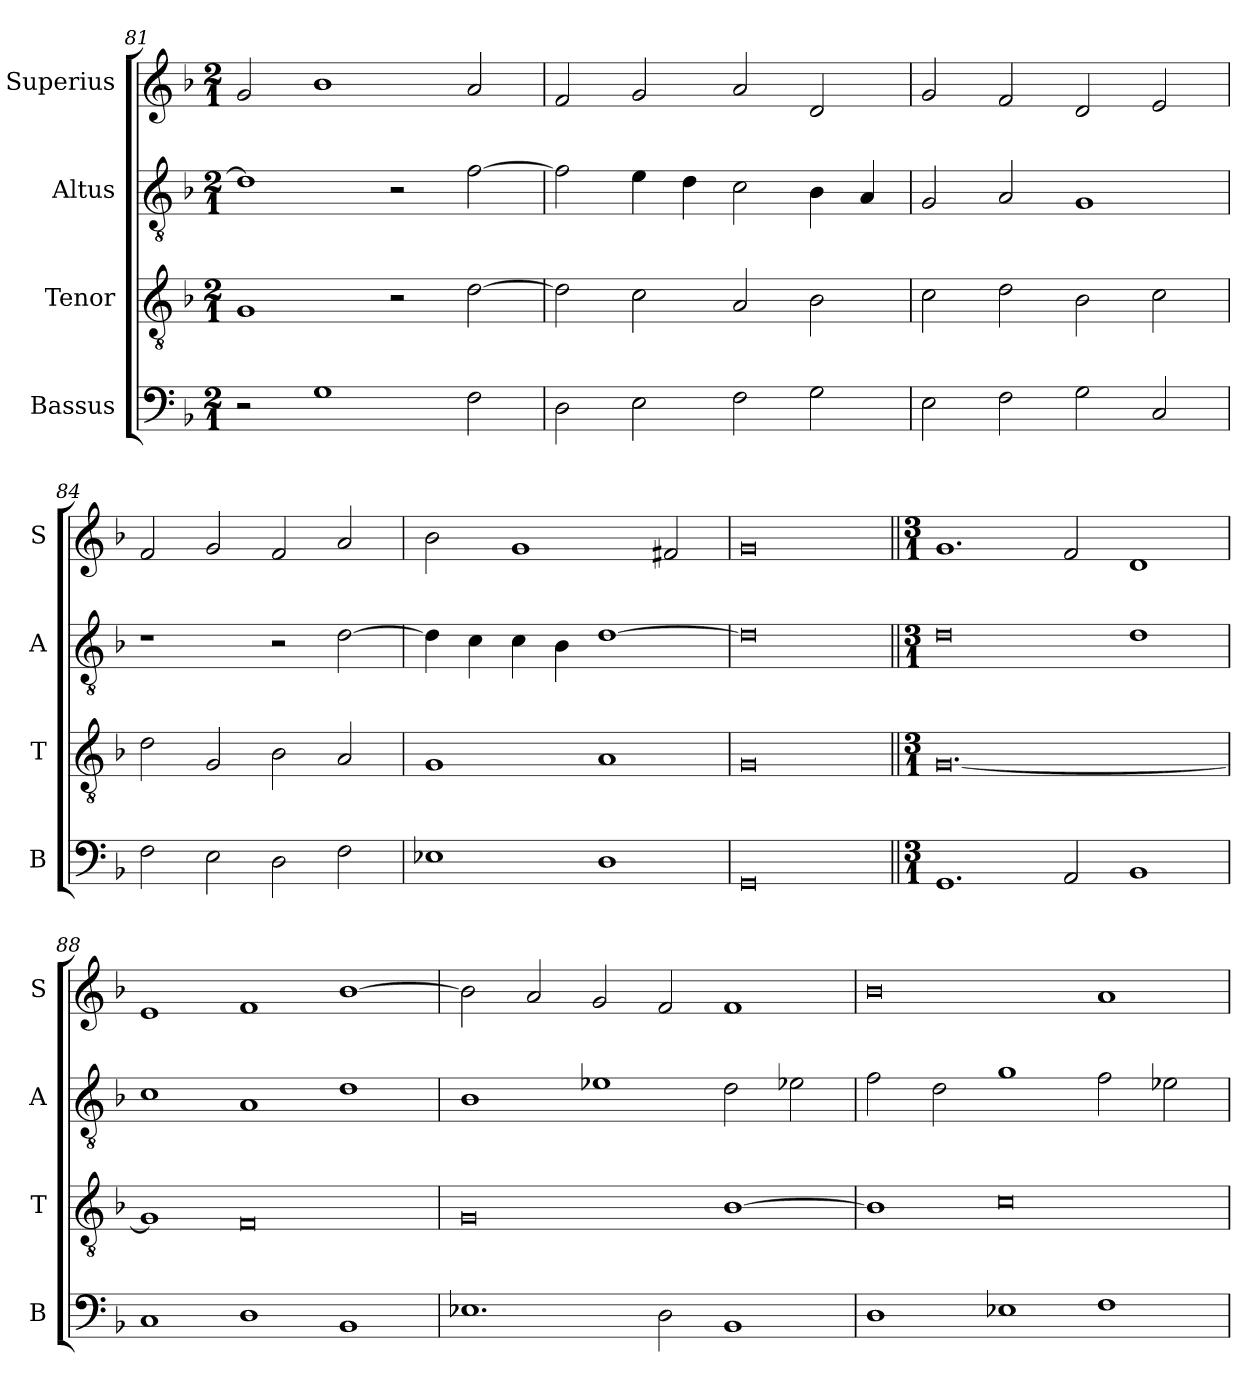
**kern	**kern	**kern	**kern
*part4	*part3	*part2	*part1
*staff4	*staff3	*staff2	*staff1
*I"Bassus	*I"Tenor	*I"Altus	*I"Superius
*I'B	*I'T	*I'A	*I'S
*clefF4	*clefGv2	*clefGv2	*clefG2
*k[b-]	*k[b-]	*k[b-]	*k[b-]
*M2/1	*M2/1	*M2/1	*M2/1
=81	=81	=81	=81
2r	1G	1d]	2g/
1G	.	.	1b-
.	2r	2r	.
2F\	[2d\	[2f\	2a/
=82	=82	=82	=82
2D\	2d\]	2f\]	2f/
2E\	2c\	4e\	2g/
.	.	4d\	.
2F\	2A/	2c\	2a/
2G\	2B-\	4B-\	2d/
.	.	4A/	.
=83	=83	=83	=83
2E\	2c\	2G/	2g/
2F\	2d\	2A/	2f/
2G\	2B-\	1G	2d/
2C/	2c\	.	2e/
=84	=84	=84	=84
2F\	2d\	1r	2f/
2E\	2G/	.	2g/
2D\	2B-\	2r	2f/
2F\	2A/	[2d\	2a/
=85	=85	=85	=85
1E-X	1G	4d\]	2b-\
.	.	4c\	.
.	.	4c\	1g
.	.	4B-\	.
1D	1A	[1d	.
.	.	.	2f#X/
=86	=86	=86	=86
0GG	0G	0d]	0g
!!LO:LB:g=z
=87||	=87||	=87||	=87||
*M3/1	*M3/1	*M3/1	*M3/1
1.GG	[0.G	0d	1.g
2AA/	.	.	2f/
1BB-	.	1d	1d
=88	=88	=88	=88
1C	1G]	1c	1e
1D	0F	1A	1f
1BB-	.	1d	[1b-
=89	=89	=89	=89
1.E-X	0G	1B-	2b-\]
.	.	.	2a/
.	.	1e-X	2g/
2D\	.	.	2f/
1BB-	[1B-	2d\	1f
.	.	2e-X\	.
=90	=90	=90	=90
1D	1B-]	2f\	0b-
.	.	2d\	.
1E-X	0c	1g	.
1F	.	2f\	1a
.	.	2e-X\	.
=	=	=	=
*-	*-	*-	*-
